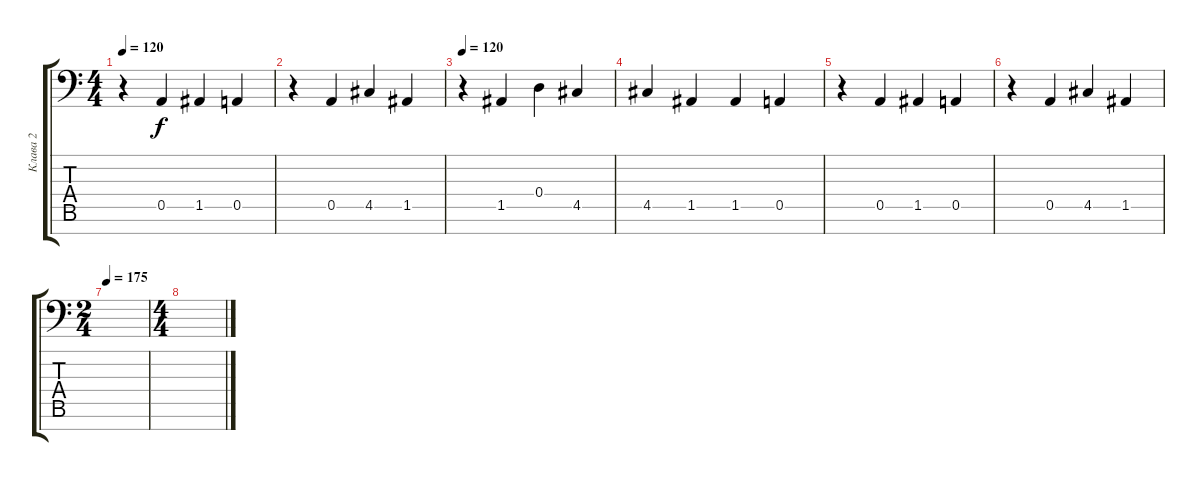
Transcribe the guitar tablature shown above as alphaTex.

\track ("Клава 2" "Клава 2") {instrument stringensemble1}
\staff {score tabs}
\tuning (E4 B3 G3 D3 A2 E2 A1) {hide}
\ts (4 4)
\tempo 120
\clef f4
\ks c
r.4{dy f} 0.5.4 1.5.4 0.5.4 |
r.4 0.5.4 4.5.4 1.5.4 |
\tempo 120
r.4 1.5.4 0.4.4 4.5.4 |
4.5.4 1.5.4 1.5.4 0.5.4 |
r.4 0.5.4 1.5.4 0.5.4 |
r.4 0.5.4 4.5.4 1.5.4 |
\ts (2 4)
\tempo 175
|
\ts (4 4)
